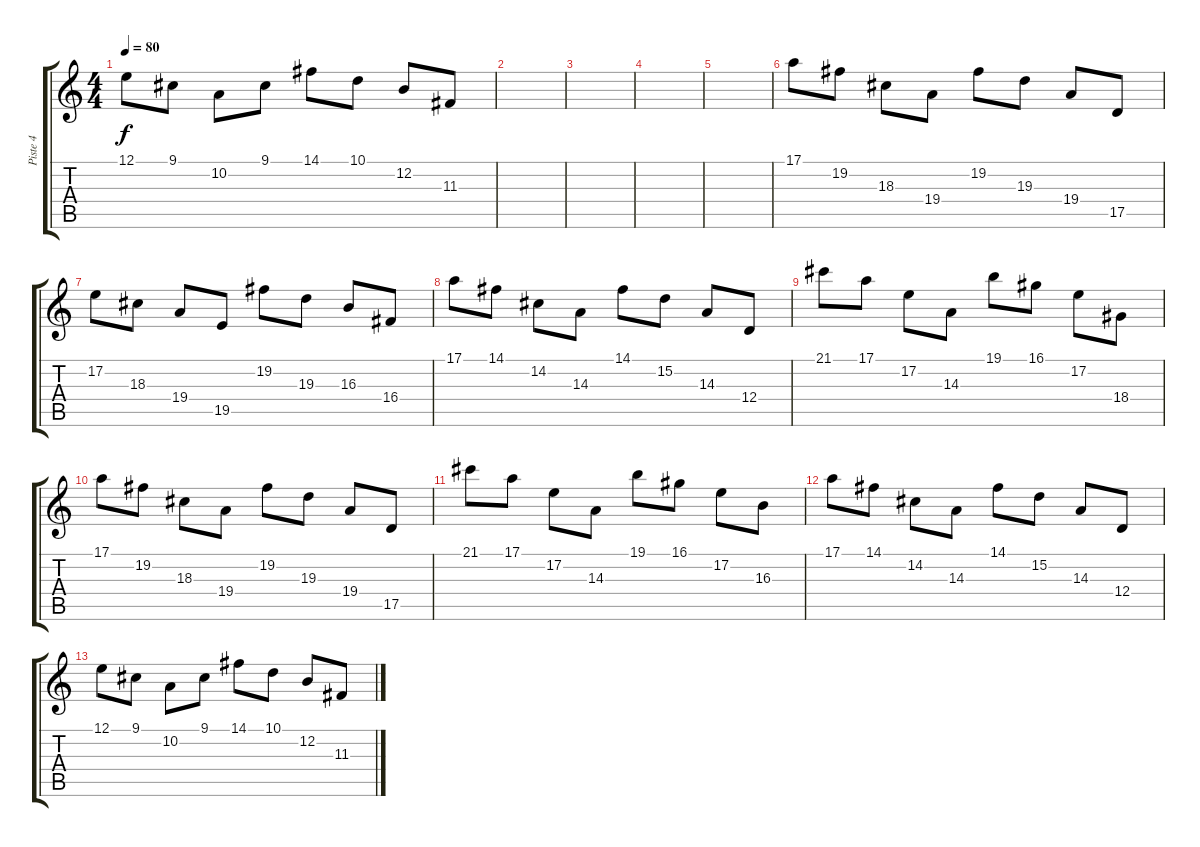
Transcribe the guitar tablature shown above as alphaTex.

\track ("Piste 4" "Piste 4") {instrument shakuhachi}
\staff {score tabs}
\tuning (E4 B3 G3 D3 A2 E2) {hide}
\ts (4 4)
\tempo 80
\clef g2
\ks c
12.1.8{dy f} 9.1.8 10.2.8 9.1.8 14.1.8 10.1.8 12.2.8 11.3.8 |
|
|
|
|
17.1.8 19.2.8 18.3.8 19.4.8 19.2.8 19.3.8 19.4.8 17.5.8 |
17.2.8 18.3.8 19.4.8 19.5.8 19.2.8 19.3.8 16.3.8 16.4.8 |
17.1.8 14.1.8 14.2.8 14.3.8 14.1.8 15.2.8 14.3.8 12.4.8 |
21.1.8 17.1.8 17.2.8 14.3.8 19.1.8 16.1.8 17.2.8 18.4.8 |
17.1.8 19.2.8 18.3.8 19.4.8 19.2.8 19.3.8 19.4.8 17.5.8 |
21.1.8 17.1.8 17.2.8 14.3.8 19.1.8 16.1.8 17.2.8 16.3.8 |
17.1.8 14.1.8 14.2.8 14.3.8 14.1.8 15.2.8 14.3.8 12.4.8 |
12.1.8 9.1.8 10.2.8 9.1.8 14.1.8 10.1.8 12.2.8 11.3.8
